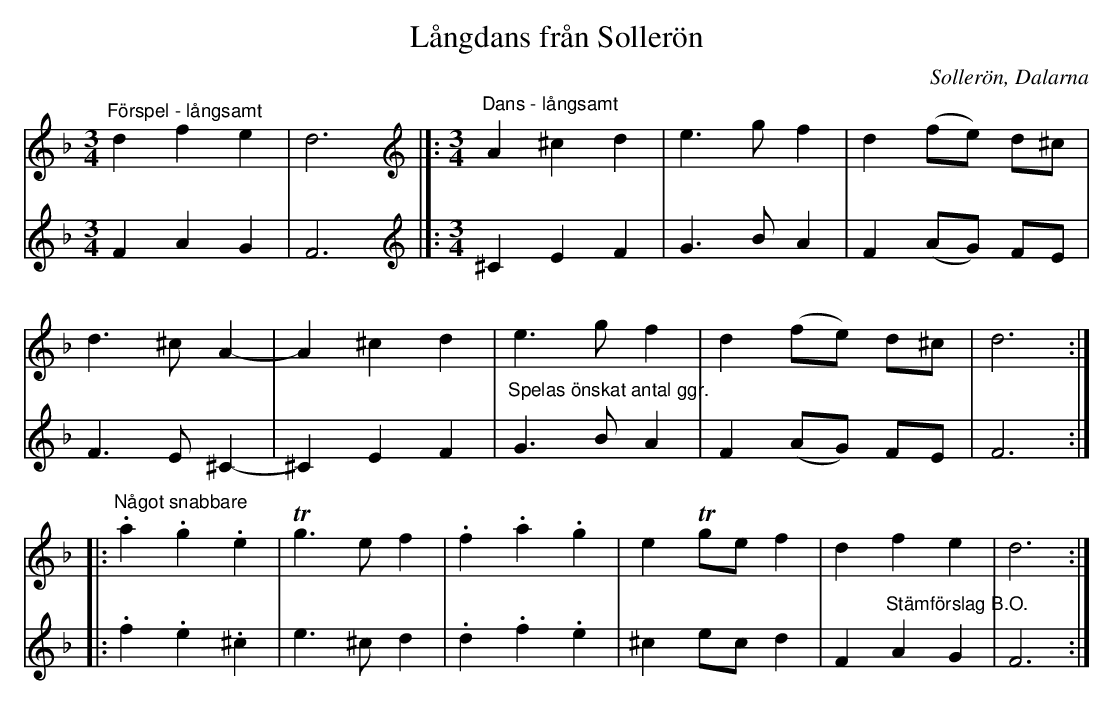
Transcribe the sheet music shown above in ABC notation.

X:1
T:Långdans från Sollerön
O:Sollerön, Dalarna
L:1/4
M:3/4
K:Dm
V:1
"^Förspel - långsamt" d f e | d3 |]:[K:F][M:3/4][K:treble]"^Dans - långsamt" A ^c d | e3/2 g/ f | d (f/e/) d/^c/ |
d3/2 ^c/ A- | A ^c d | e3/2 g/ f | d (f/e/) d/^c/ | d3 ::
"^Något snabbare" .a .g .e |T g3/2 e/ f | .f .a .g | eT g/e/ f | d f e | d3 :|
V:2
F A G | F3 |]:[K:F][M:3/4][K:treble] ^C E F | G3/2 B/ A | F (A/G/) F/E/ | F3/2 E/ ^C- | ^C E F |
"^Spelas önskat antal ggr." G3/2 B/ A | F (A/G/) F/E/ | F3 ::
.f .e .^c | e3/2 ^c/ d | .d .f .e | ^c e/c/ d | F"^Stämförslag B.O." A G | F3 :|
